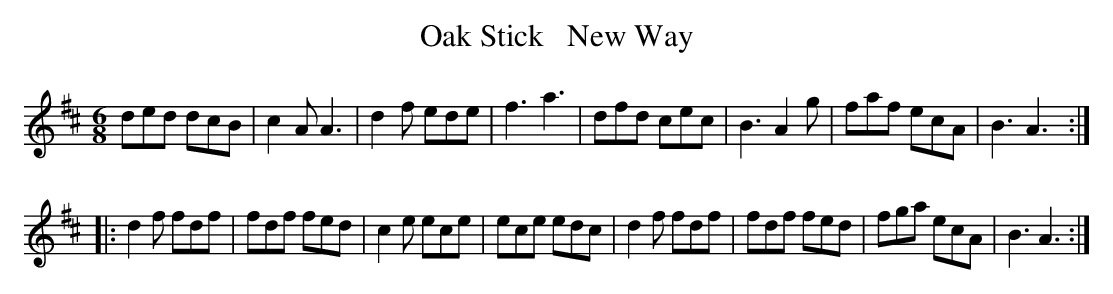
X:1
T:Oak Stick   New Way
M:6/8
K:AMix
ded dcB| c2A A3| d2f ede| f3 a3|\
dfd cec| B3 A2g| faf ecA| B3A3::
d2f fdf| fdf fed| c2e ece| ece edc|\
d2f fdf| fdf fed| fga ecA| B3 A3:|
